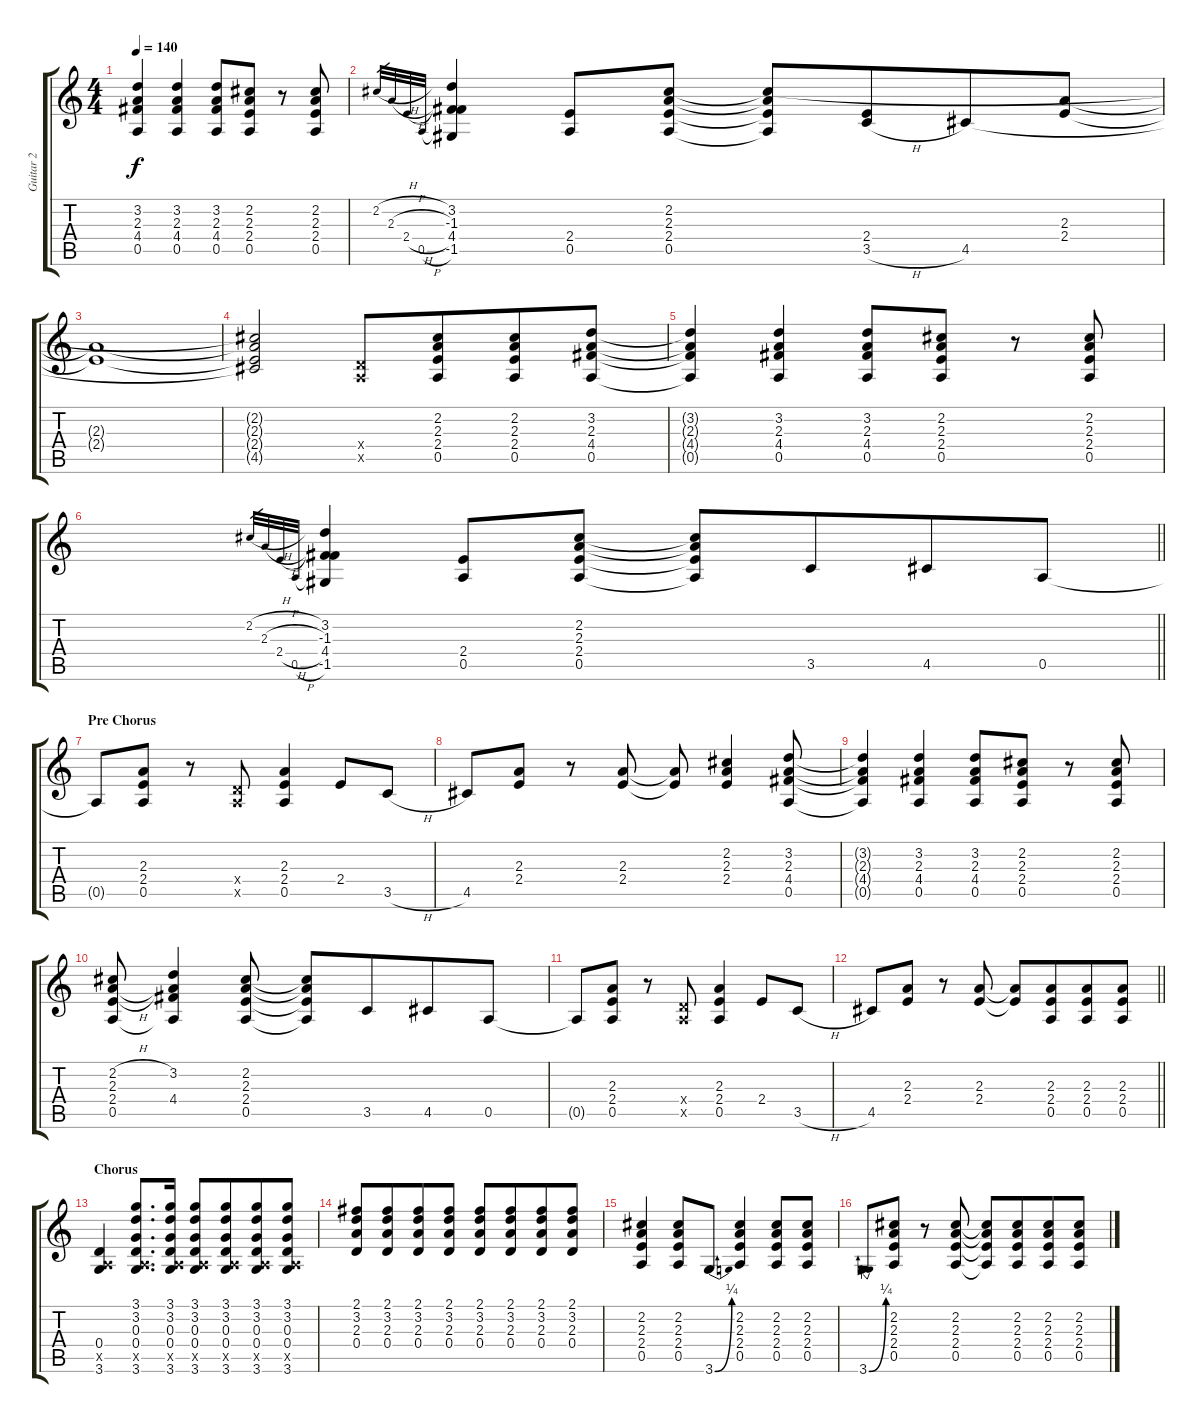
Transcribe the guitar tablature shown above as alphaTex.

\track ("Guitar 2" "Guitar 2") {instrument distortionguitar}
\staff {score tabs}
\tuning (E4 B3 G3 D3 A2 E2) {hide}
\ts (4 4)
\tempo 140
\clef g2
\ks c
(3.2{t} 2.3{t} 4.4{t} 0.5{t}).4{dy f} (3.2 2.3 4.4 0.5).4 (3.2 2.3 4.4 0.5).8 (2.2 2.3 2.4 0.5).8 r.8 (2.2 2.3 2.4 0.5).8 |
2.2{h}.32{gr} 2.3{h}.32{gr} 2.4{h}.32{gr} 0.5{h}.32{gr} (3.2 -1.3 4.4 -1.5).4 (2.4 0.5).8{beam merge} (2.2 2.3 2.4 0.5).8{beam split} (2.2{t} 2.3{t} 2.4{t} 0.5{t}).8{beam merge} (2.4 3.5{h}).8{beam merge} 4.5.8 (2.3 2.4).8 |
(2.3{t} 2.4{t}).1 |
(2.2{t} 2.3{t} 2.4{t} 4.5{t}).2 (0.4{x} 0.5{x}).8 (2.2 2.3 2.4 0.5).8{beam merge} (2.2 2.3 2.4 0.5).8 (3.2 2.3 4.4 0.5).8 |
(3.2{t} 2.3{t} 4.4{t} 0.5{t}).4 (3.2 2.3 4.4 0.5).4 (3.2 2.3 4.4 0.5).8 (2.2 2.3 2.4 0.5).8 r.8 (2.2 2.3 2.4 0.5).8 |
\barLineRight lightlight
2.2{h}.32{gr} 2.3{h}.32{gr} 2.4{h}.32{gr} 0.5{h}.32{gr} (3.2 -1.3 4.4 -1.5).4 (2.4 0.5).8{beam merge} (2.2 2.3 2.4 0.5).8{beam split} (2.2{t} 2.3{t} 2.4{t} 0.5{t}).8{beam merge} 3.5.8{beam merge} 4.5.8 0.5.8 |
\section ("" "Pre Chorus")
0.5{t}.8 (2.3 2.4 0.5).8 r.8 (0.4{x} 0.5{x}).8 (2.3 2.4 0.5).4 2.4.8 3.5{h}.8 |
4.5.8 (2.3 2.4).8 r.8 (2.3 2.4).8 (2.3{t} 2.4{t}).8 (2.2 2.3 2.4).4 (3.2 2.3 4.4 0.5).8 |
(3.2{t} 2.3{t} 4.4{t} 0.5{t}).4 (3.2 2.3 4.4 0.5).4 (3.2 2.3 4.4 0.5).8 (2.2 2.3 2.4 0.5).8 r.8 (2.2 2.3 2.4 0.5).8 |
(2.2{h} 2.3 2.4{h} 0.5).8 (3.2 2.3{t} 4.4 0.5{t}).4 (2.2 2.3 2.4 0.5).8 (2.2{t} 2.3{t} 2.4{t} 0.5{t}).8{beam merge} 3.5.8{beam merge} 4.5.8{beam merge} 0.5.8 |
0.5{t}.8 (2.3 2.4 0.5).8 r.8 (0.4{x} 0.5{x}).8 (2.3 2.4 0.5).4 2.4.8 3.5{h}.8 |
\barLineRight lightlight
4.5.8 (2.3 2.4).8 r.8 (2.3 2.4).8 (2.3{t} 2.4{t}).8 (2.3 2.4 0.5).8{beam merge} (2.3 2.4 0.5).8 (2.3 2.4 0.5).8 |
\section ("" "Chorus")
(0.4 0.5{x} 3.6).4 (3.1 3.2 0.3 0.4 0.5{x} 3.6).8{d} (3.1 3.2 0.3 0.4 0.5{x} 3.6).16 (3.1 3.2 0.3 0.4 0.5{x} 3.6).8{beam merge} (3.1 3.2 0.3 0.4 0.5{x} 3.6).8{beam merge} (3.1 3.2 0.3 0.4 0.5{x} 3.6).8 (3.1 3.2 0.3 0.4 0.5{x} 3.6).8 |
(2.1 3.2 2.3 0.4).8 (2.1 3.2 2.3 0.4).8{beam merge} (2.1 3.2 2.3 0.4).8 (2.1 3.2 2.3 0.4).8 (2.1 3.2 2.3 0.4).8{beam merge} (2.1 3.2 2.3 0.4).8{beam merge} (2.1 3.2 2.3 0.4).8 (2.1 3.2 2.3 0.4).8 |
(2.2 2.3 2.4 0.5).4 (2.2 2.3 2.4 0.5).8 3.6{be (bend 0 0 60 1)}.8 (2.2 2.3 2.4 0.5).4 (2.2 2.3 2.4 0.5).8 (2.2 2.3 2.4 0.5).8 |
3.6{be (bend 0 0 60 1)}.8 (2.2 2.3 2.4 0.5).8 r.8 (2.2 2.3 2.4 0.5).8 (2.2{t} 2.3{t} 2.4{t} 0.5{t}).8 (2.2 2.3 2.4 0.5).8{beam merge} (2.2 2.3 2.4 0.5).8 (2.2 2.3 2.4 0.5).8
